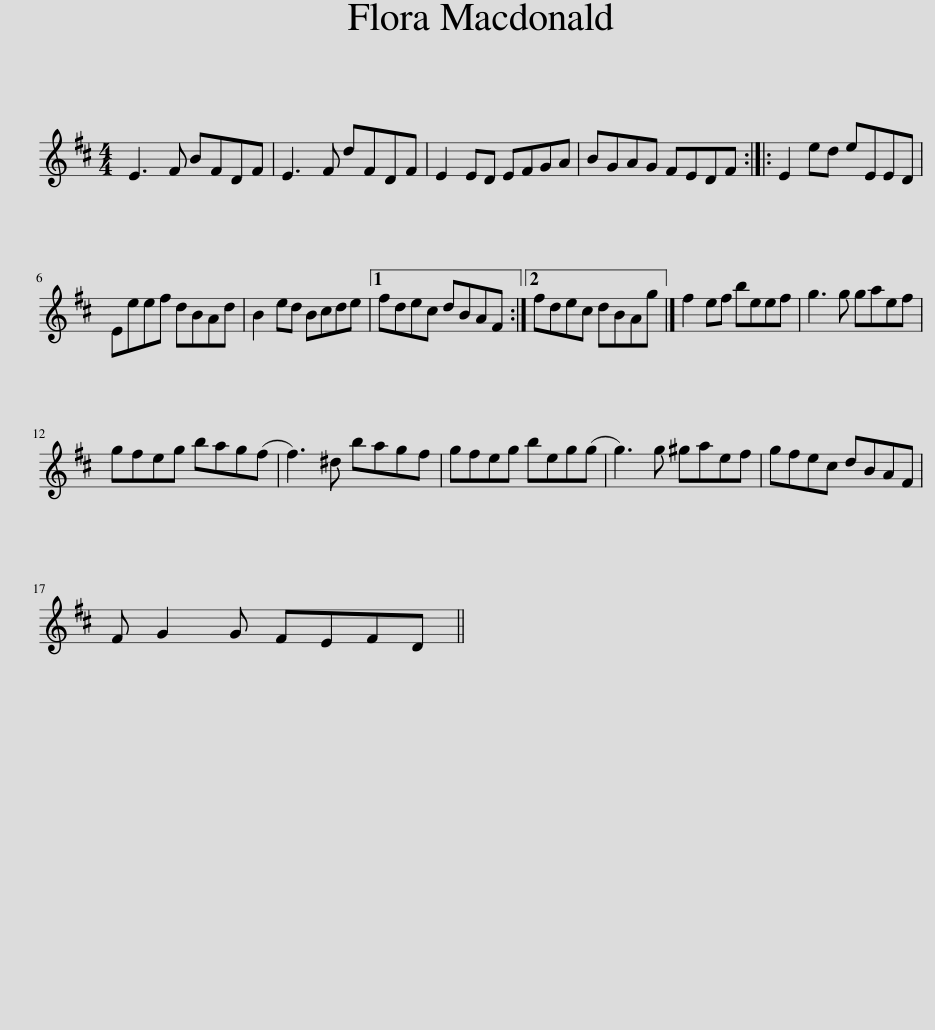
X:1
L:1/8
M:4/4
I:linebreak $
K:D
V:1 treble
V:1
 E3 F BFDF | E3 F dFDF | E2 ED EFGA | BGAG FEDF :: E2 ed eEED |$ %5
 Eeef dBAd | B2 ed Bcde |1 fdec dBAF :|2 fdec dBAg |] f2 ef beef | %10
 g3 g gaef |$ gfeg bag(f | f3) ^d bagf | gfeg beg(g | g3) g ^gaef | %15
 gfec dBAF |$ F G2 G FEFD || %17
